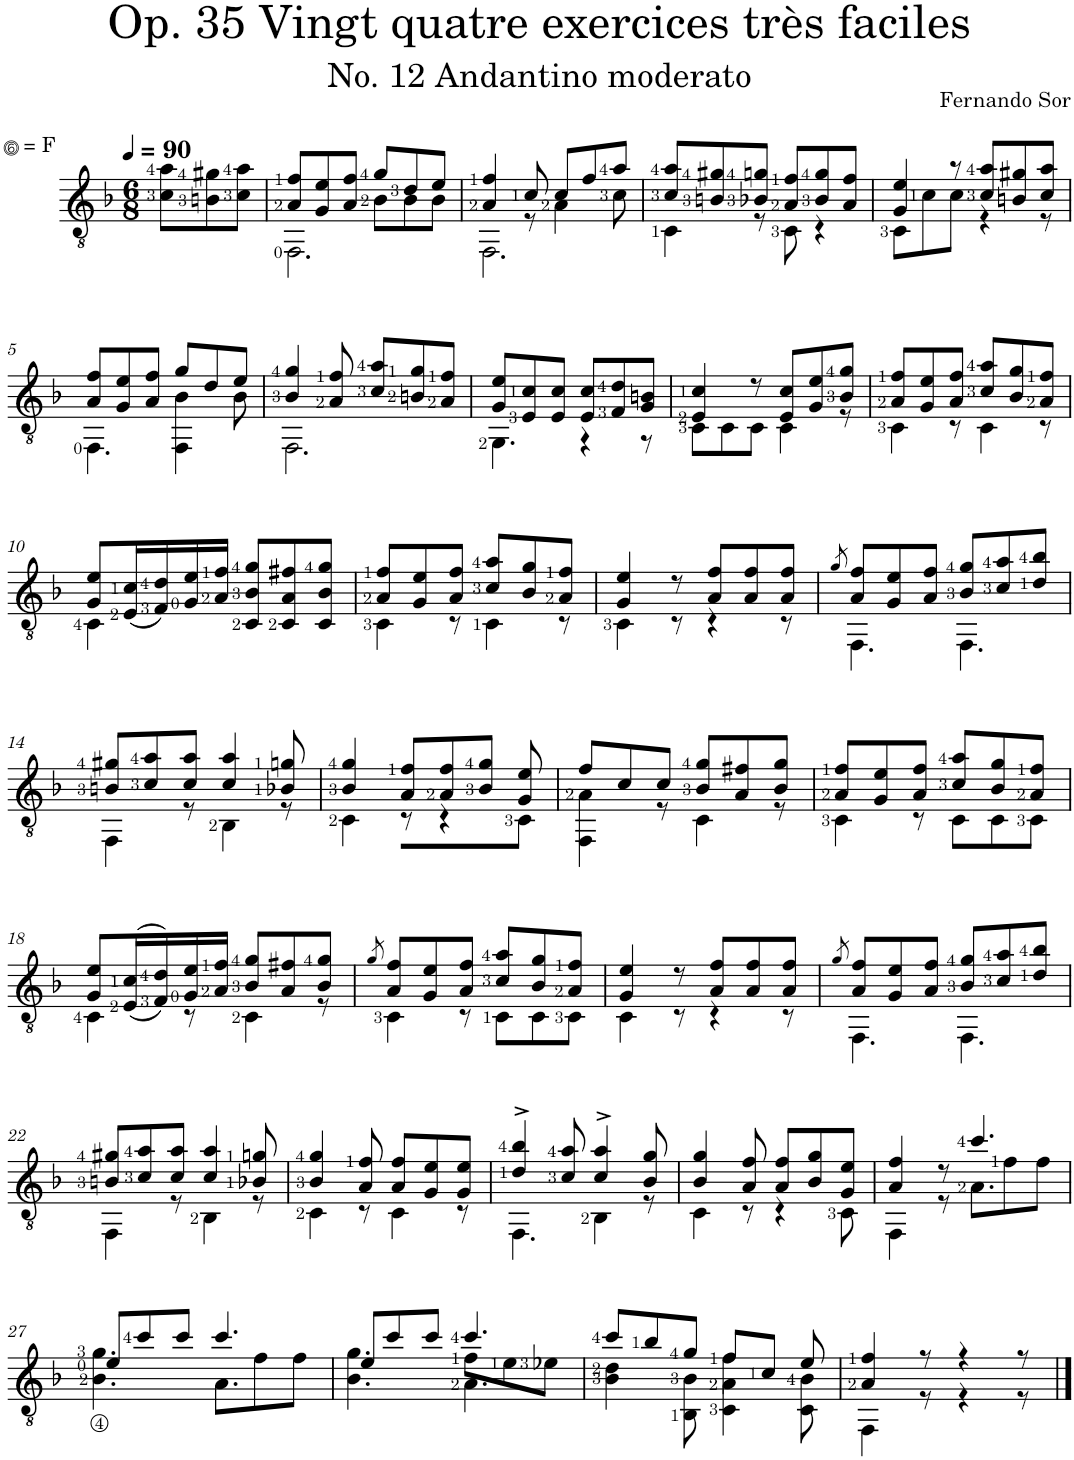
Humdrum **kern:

**kern
*part1
*staff1
*I"Classical Guitar
*clefGv2
*k[b-]
*F:
*M6/8
*MM90
=
!LO:TX:a:t=⓺ = F
8c\< 8a\<L
8Bn\< 8g#X\<
8c\< 8a\<J
=1
*^
*	*^
8A/ 8f/L	4.ryy	2.FF\
8G/ 8e/	.	.
8A/ 8f/J	.	.
8g/L	8B-\L	.
8d/	8B-\	.
8e/J	8B-\J	.
=2	=2	=2
4f/	4A/	2.FF\
8c/	8r	.
8c/L	4A\	.
8f/	.	.
8a/J	8c\	.
*	*v	*v
=3	=3
8c/ 8a/L	4C\
8Bn/ 8g#X/	.
8B-X/ 8gn/J	8r
8A/ 8f/L	8C\
8B-/ 8g/	4r
8A/ 8f/J	.
=4	=4
4G/ 4e/	8C\L
.	8c\
8r	8c\J
8c/ 8a/L	4r
8Bn/ 8g#X/	.
8c/ 8a/J	8r
!!LO:LB:g=z	!!
=5	=5
8A/ 8f/L	4.FF\
8G/ 8e/	.
8A/ 8f/J	.
8g/L	4FF\ 4B-\
8d/	.
8e/J	8B-\
=6	=6
4B-/ 4g/	2.FF\
8A/ 8f/	.
8c/ 8a/L	.
8Bn/ 8g/	.
8A/ 8f/J	.
=7	=7
8G/ 8e/L	4.GG\
8E/ 8c/	.
8E/ 8c/J	.
8E/ 8c/L	4r
8F/ 8d/	.
8G/ 8Bn/J	8r
=8	=8
4E/ 4c/	8C\L
.	8C\
8r	8C\J
8E/ 8c/L	4C\
8G/ 8e/	.
8B-/ 8g/J	8r
=9	=9
8A/ 8f/L	4C\
8G/ 8e/	.
8A/ 8f/J	8r
8c/ 8a/L	4C\
8B-/ 8g/	.
8A/ 8f/J	8r
!!LO:LB:g=z	!!
=10	=10
8G/ 8e/L	4C\
(<16E/ 16c/L	.
16F/ 16d/)	.
16G/ 16e/	2ryy
16A/ 16f/JJ	.
8C/ 8B-/ 8g/L	.
8C/ 8A/ 8f#X/	.
8C/ 8B-/ 8g/J	.
=11	=11
8A/ 8f/L	4C\
8G/ 8e/	.
8A/ 8f/J	8r
8c/ 8a/L	4C\
8B-/ 8g/	.
8A/ 8f/J	8r
=12	=12
4G/ 4e/	4C\
8r	8r
8A/ 8f/L	4r
8A/ 8f/	.
8A/ 8f/J	8r
=13	=13
8qg/	.
8A/ 8f/L	4.FF\
8G/ 8e/	.
8A/ 8f/J	.
8B-/ 8g/L	4.FF\
8c/ 8a/	.
8d/ 8b-/J	.
!!LO:LB:g=z	!!
=14	=14
8Bn/ 8g#X/L	4FF\
8c/ 8a/	.
8c/ 8a/J	8r
4c/ 4a/	4BB-\
8B-X/ 8gn/	8r
=15	=15
4B-/ 4g/	4C\
8A/ 8f/L	8r
8A/ 8f/	4r
8B-/ 8g/J	.
8G/ 8e/	8C\
=16	=16
8f/L	4FF\ 4A\
8c/	.
8c/J	8r
8B-/ 8g/L	4C\
8A/ 8f#X/	.
8B-/ 8g/J	8r
=17	=17
8A/ 8f/L	4C\
8G/ 8e/	.
8A/ 8f/J	8r
8c/ 8a/L	8C\L
8B-/ 8g/	8C\
8A/ 8f/J	8C\J
!!LO:LB:g=z	!!
=18	=18
8G/ 8e/L	4C\
(<(16E/ 16c/L	.
16F/ 16d/))	.
16G/ 16e/	8r
16A/ 16f/JJ	.
8B-/ 8g/L	4C\
8A/ 8f#X/	.
8B-/ 8g/J	8r
=19	=19
8qg/	.
8A/ 8f/L	4C\
8G/ 8e/	.
8A/ 8f/J	8r
8c/ 8a/L	8C\L
8B-/ 8g/	8C\
8A/ 8f/J	8C\J
=20	=20
4G/ 4e/	4C\
8r	8r
8A/ 8f/L	4r
8A/ 8f/	.
8A/ 8f/J	8r
=21	=21
8qg/	.
8A/ 8f/L	4.FF\
8G/ 8e/	.
8A/ 8f/J	.
8B-/ 8g/L	4.FF\
8c/ 8a/	.
8d/ 8b-/J	.
!!LO:LB:g=z	!!
=22	=22
8Bn/ 8g#X/L	4FF\
8c/ 8a/	.
8c/ 8a/J	8r
4c/ 4a/	4BB-\
8B-X/ 8gn/	8r
=23	=23
4B-/ 4g/	4C\
8A/ 8f/	8r
8A/ 8f/L	4C\
8G/ 8e/	.
8G/ 8e/J	8r
=24	=24
4d/^ 4b-/^	4.FF\
8c/ 8a/	.
4c/^ 4a/^	4BB-\
8B-/ 8g/	8r
=25	=25
4B-/ 4g/	4C\
8A/ 8f/	8r
8A/ 8f/L	4r
8B-/ 8g/	.
8G/ 8e/J	8C\
=26	=26
*	*^
4A/ 4f/	4.ryy	4FF\
8r	.	8r
4.cc/	8A\L	4.A\
.	8f\	.
.	8f\J	.
!!LO:LB:g=z	!!	!!
=27	=27	=27
8e/L	4.ryy	4.B-\ 4.g\
8cc/	.	.
8cc/J	.	.
4.cc/	8A\L	4.A\
.	8f\	.
.	8f\J	.
=28	=28	=28
8e/L	4.ryy	4.B-\ 4.g\
8cc/	.	.
8cc/J	.	.
4.cc/	8f\L	4.A\
.	8e\	.
.	8e-X\J	.
=29	=29	=29
8cc/L	4.ryy	4B-\ 4d\
8b-/	.	.
8g/J	.	8BB-\ 8B-\
4f\	8f/L	4C\ 4A\
.	8c/J	.
8e/	8ryy	8C\ 8B-\
*	*v	*v
=30	=30
4A/ 4f/	4FF\
8r	8r
4r	4r
8r	8r
*v	*v
==
*-
